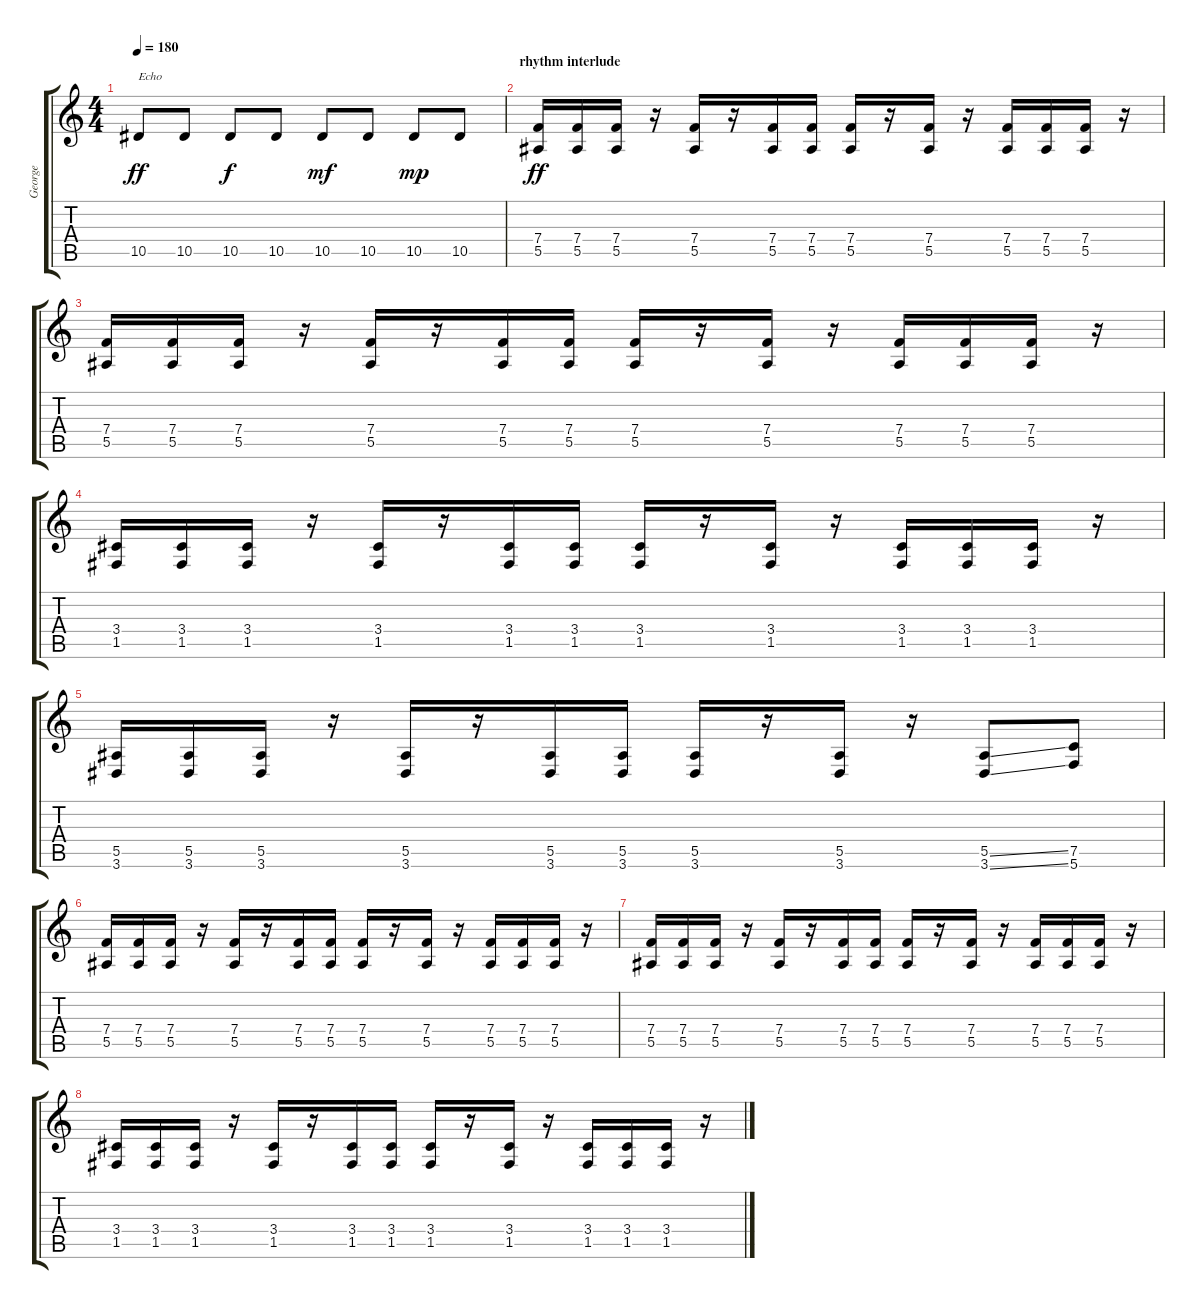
\track ("George" "George") {instrument distortionguitar}
\staff {score tabs}
\tuning (C4 G3 Eb3 Bb2 F2 C2) {hide}
\ts (4 4)
\tempo 180
\clef g2
\ks c
10.5.8{txt "Echo" dy ff} 10.5.8 10.5.8{dy f} 10.5.8 10.5.8{dy mf} 10.5.8 10.5.8{dy mp} 10.5.8 |
\section ("" "rhythm interlude")
(7.4 5.5).16{dy ff} (7.4 5.5).16 (7.4 5.5).16 r.16 (7.4 5.5).16 r.16 (7.4 5.5).16 (7.4 5.5).16 (7.4 5.5).16 r.16 (7.4 5.5).16 r.16 (7.4 5.5).16 (7.4 5.5).16 (7.4 5.5).16 r.16 |
(7.4 5.5).16 (7.4 5.5).16 (7.4 5.5).16 r.16 (7.4 5.5).16 r.16 (7.4 5.5).16 (7.4 5.5).16 (7.4 5.5).16 r.16 (7.4 5.5).16 r.16 (7.4 5.5).16 (7.4 5.5).16 (7.4 5.5).16 r.16 |
(3.4 1.5).16 (3.4 1.5).16 (3.4 1.5).16 r.16 (3.4 1.5).16 r.16 (3.4 1.5).16 (3.4 1.5).16 (3.4 1.5).16 r.16 (3.4 1.5).16 r.16 (3.4 1.5).16 (3.4 1.5).16 (3.4 1.5).16 r.16 |
(5.5 3.6).16 (5.5 3.6).16 (5.5 3.6).16 r.16 (5.5 3.6).16 r.16 (5.5 3.6).16 (5.5 3.6).16 (5.5 3.6).16 r.16 (5.5 3.6).16 r.16 (5.5{ss} 3.6{ss}).8 (7.5 5.6).8 |
(7.4 5.5).16 (7.4 5.5).16 (7.4 5.5).16 r.16 (7.4 5.5).16 r.16 (7.4 5.5).16 (7.4 5.5).16 (7.4 5.5).16 r.16 (7.4 5.5).16 r.16 (7.4 5.5).16 (7.4 5.5).16 (7.4 5.5).16 r.16 |
(7.4 5.5).16 (7.4 5.5).16 (7.4 5.5).16 r.16 (7.4 5.5).16 r.16 (7.4 5.5).16 (7.4 5.5).16 (7.4 5.5).16 r.16 (7.4 5.5).16 r.16 (7.4 5.5).16 (7.4 5.5).16 (7.4 5.5).16 r.16 |
(3.4 1.5).16 (3.4 1.5).16 (3.4 1.5).16 r.16 (3.4 1.5).16 r.16 (3.4 1.5).16 (3.4 1.5).16 (3.4 1.5).16 r.16 (3.4 1.5).16 r.16 (3.4 1.5).16 (3.4 1.5).16 (3.4 1.5).16 r.16
